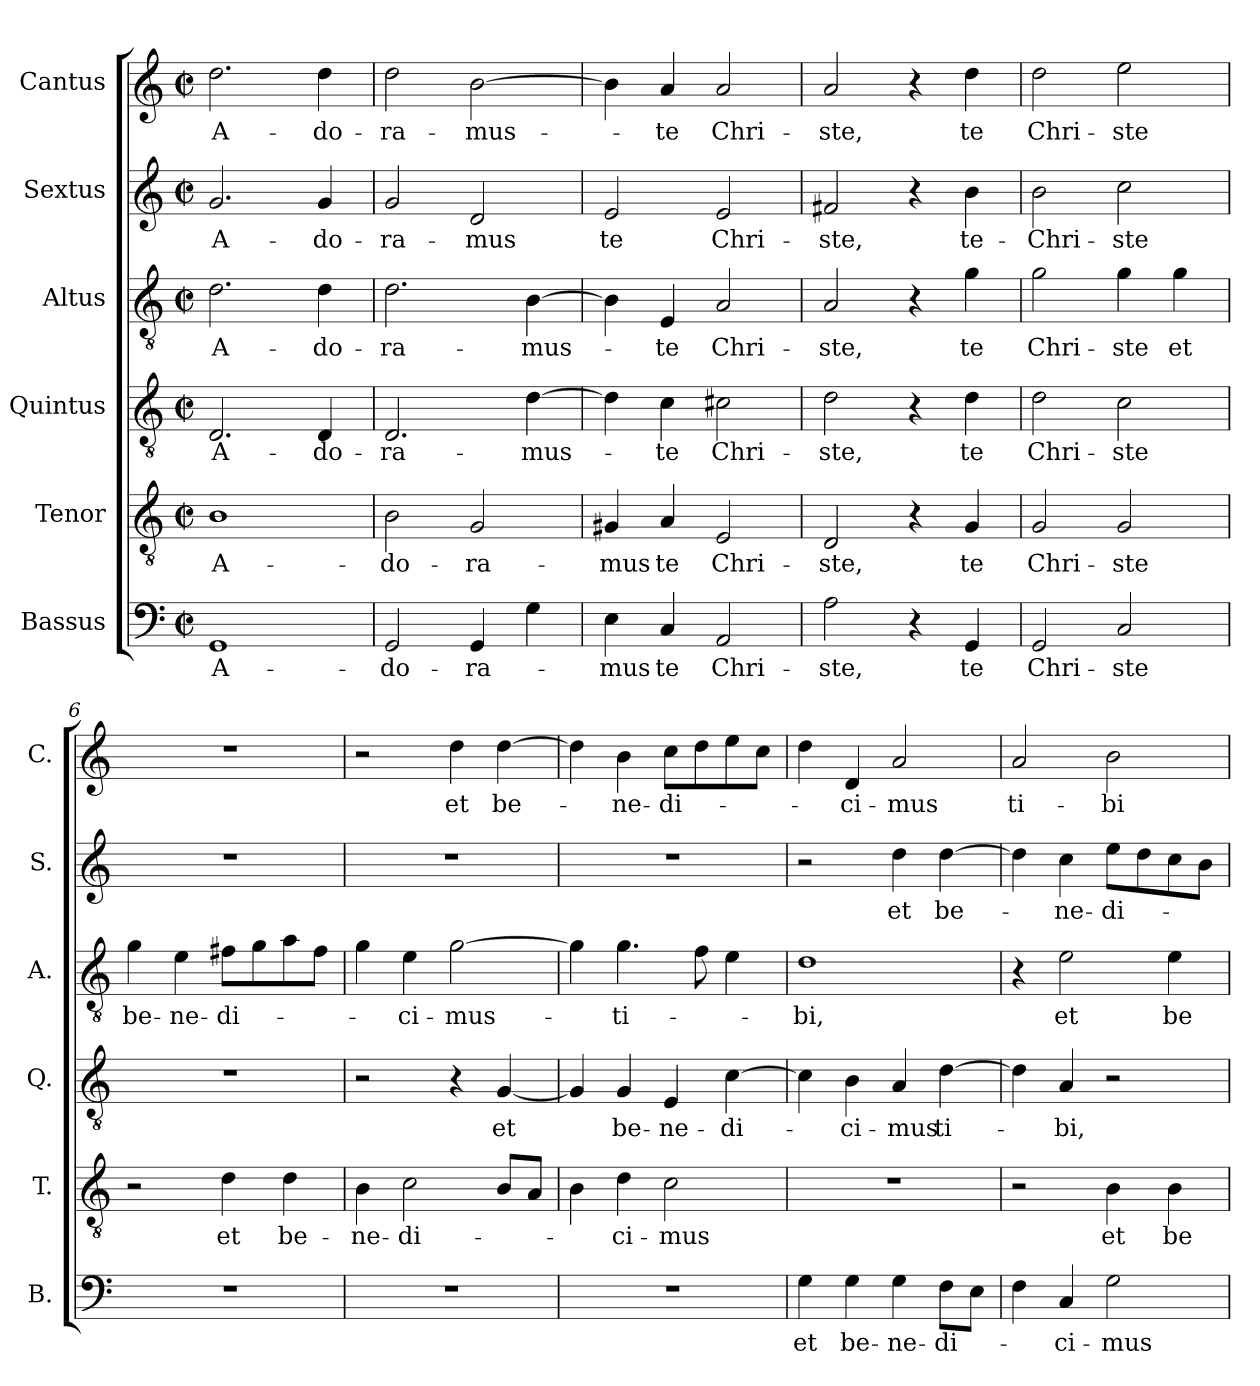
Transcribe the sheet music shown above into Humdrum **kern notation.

**kern	**text	**kern	**text	**kern	**text	**kern	**text	**kern	**text	**kern	**text
*part6	*part6	*part5	*part5	*part4	*part4	*part3	*part3	*part2	*part2	*part1	*part1
*staff6	*staff6	*staff5	*staff5	*staff4	*staff4	*staff3	*staff3	*staff2	*staff2	*staff1	*staff1
*I"Bassus	*	*I"Tenor	*	*I"Quintus	*	*I"Altus	*	*I"Sextus	*	*I"Cantus	*
*I'B.	*	*I'T.	*	*I'Q.	*	*I'A.	*	*I'S.	*	*I'C.	*
!!LO:PB:g=z
*stria5	*	*stria5	*	*stria5	*	*stria5	*	*stria5	*	*stria5	*
*clefF4	*	*clefGv2	*	*clefGv2	*	*clefGv2	*	*clefG2	*	*clefG2	*
*M2/2	*	*M2/2	*	*M2/2	*	*M2/2	*	*M2/2	*	*M2/2	*
*met(c|)	*	*met(c|)	*	*met(c|)	*	*met(c|)	*	*met(c|)	*	*met(c|)	*
=1	=1	=1	=1	=1	=1	=1	=1	=1	=1	=1	=1
!	!LO:LY:b:cj	!	!LO:LY:b:cj	!	!LO:LY:b:cj	!	!LO:LY:b:cj	!	!LO:LY:b:cj	!	!LO:LY:b:cj
1GG	A-	1B	A-	2.D/	A-	2.d\	A-	2.g/	A-	2.dd\	A-
!	!	!	!	!	!LO:LY:b:cj	!	!LO:LY:b:cj	!	!LO:LY:b:cj	!	!LO:LY:b:cj
.	.	.	.	4D/	-do-	4d\	-do-	4g/	-do-	4dd\	-do-
=2	=2	=2	=2	=2	=2	=2	=2	=2	=2	=2	=2
!	!LO:LY:b:cj	!	!LO:LY:b:cj	!	!LO:LY:b:cj	!	!LO:LY:b:cj	!	!LO:LY:b:cj	!	!LO:LY:b:cj
2GG/	-do-	2B\	-do-	2.D/	-ra-	2.d\	-ra-	2g/	-ra-	2dd\	-ra-
!	!LO:LY:b:cj	!	!LO:LY:b:cj	!	!	!	!	!	!LO:LY:b:cj	!	!LO:LY:b:cj
4GG/	-ra-	2G/	-ra-	.	.	.	.	2d/	-mus	[>2b\	-mus-
!	!	!	!	!	!LO:LY:b:cj	!	!LO:LY:b:cj	!	!	!	!
4G\	.	.	.	[>4d\	-mus-	[>4B\	-mus-	.	.	.	.
=3	=3	=3	=3	=3	=3	=3	=3	=3	=3	=3	=3
!	!LO:LY:b:cj	!	!LO:LY:b:cj	!	!	!	!	!	!LO:LY:b:cj	!	!
4E\	-mus	4G#X/	-mus	4d\]	.	4B\]	.	2e/	te	4b\]	.
!	!LO:LY:b:cj	!	!LO:LY:b:cj	!	!LO:LY:b:cj	!	!LO:LY:b:cj	!	!	!	!LO:LY:b:cj
4C/	te	4A/	te	4c\	-te	4E/	-te	.	.	4a/	-te
!	!LO:LY:b:cj	!	!LO:LY:b:cj	!	!LO:LY:b:cj	!	!LO:LY:b:cj	!	!LO:LY:b:cj	!	!LO:LY:b:cj
2AA/	Chri-	2E/	Chri-	2c#X\	Chri-	2A/	Chri-	2e/	Chri-	2a/	Chri-
=4	=4	=4	=4	=4	=4	=4	=4	=4	=4	=4	=4
!	!LO:LY:b:cj	!	!LO:LY:b:cj	!	!LO:LY:b:cj	!	!LO:LY:b:cj	!	!LO:LY:b:cj	!	!LO:LY:b:cj
2A\	-ste,	2D/	-ste,	2d\	-ste,	2A/	-ste,	2f#X/	-ste,	2a/	-ste,
4r	.	4r	.	4r	.	4r	.	4r	.	4r	.
!	!LO:LY:b:cj	!	!LO:LY:b:cj	!	!LO:LY:b:cj	!	!LO:LY:b:cj	!	!LO:LY:b:cj	!	!LO:LY:b:cj
4GG/	te	4G/	te	4d\	te	4g\	te	4b\	te-	4dd\	te
=5	=5	=5	=5	=5	=5	=5	=5	=5	=5	=5	=5
!	!LO:LY:b:cj	!	!LO:LY:b:cj	!	!LO:LY:b:cj	!	!LO:LY:b:cj	!	!LO:LY:b:cj	!	!LO:LY:b:cj
2GG/	Chri-	2G/	Chri-	2d\	Chri-	2g\	Chri-	2b\	-Chri-	2dd\	Chri-
!	!LO:LY:b:cj	!	!LO:LY:b:cj	!	!LO:LY:b:cj	!	!LO:LY:b:cj	!	!LO:LY:b:cj	!	!LO:LY:b:cj
2C/	-ste	2G/	-ste	2c\	-ste	4g\	-ste	2cc\	-ste	2ee\	-ste
!	!	!	!	!	!	!	!LO:LY:b:cj	!	!	!	!
.	.	.	.	.	.	4g\	et	.	.	.	.
=6	=6	=6	=6	=6	=6	=6	=6	=6	=6	=6	=6
!	!	!	!	!	!	!	!LO:LY:b:cj	!	!	!	!
1r	.	2r	.	1r	.	4g\	be-	1r	.	1r	.
!	!	!	!	!	!	!	!LO:LY:b:cj	!	!	!	!
.	.	.	.	.	.	4e\	-ne-	.	.	.	.
!	!	!	!LO:LY:b:cj	!	!	!	!LO:LY:b:cj	!	!	!	!
.	.	4d\	et	.	.	8f#X\L	-di-	.	.	.	.
.	.	.	.	.	.	8g\	.	.	.	.	.
!	!	!	!LO:LY:b:cj	!	!	!	!	!	!	!	!
.	.	4d\	be-	.	.	8a\	.	.	.	.	.
.	.	.	.	.	.	8f#\J	.	.	.	.	.
!!LO:LB:g=z
=7	=7	=7	=7	=7	=7	=7	=7	=7	=7	=7	=7
!	!	!	!LO:LY:b:cj	!	!	!	!	!	!	!	!
1r	.	4B\	-ne-	2r	.	4g\	.	1r	.	2r	.
!	!	!	!LO:LY:b:cj	!	!	!	!LO:LY:b:cj	!	!	!	!
.	.	2c\	-di-	.	.	4e\	-ci-	.	.	.	.
!	!	!	!	!	!	!	!LO:LY:b:cj	!	!	!	!LO:LY:b:cj
.	.	.	.	4r	.	[>2g\	-mus-	.	.	4dd\	et
!	!	!	!	!	!LO:LY:b:cj	!	!	!	!	!	!LO:LY:b:cj
.	.	8B/L	.	[<4G/	et	.	.	.	.	[>4dd\	be-
.	.	8A/J	.	.	.	.	.	.	.	.	.
=8	=8	=8	=8	=8	=8	=8	=8	=8	=8	=8	=8
1r	.	4B\	.	4G/]	.	4g\]	.	1r	.	4dd\]	.
!	!	!	!LO:LY:b:cj	!	!LO:LY:b:cj	!	!LO:LY:b:cj	!	!	!	!LO:LY:b:cj
.	.	4d\	-ci-	4G/	be-	4.g\	-ti-	.	.	4b\	-ne-
!	!	!	!LO:LY:b:cj	!	!LO:LY:b:cj	!	!	!	!	!	!LO:LY:b:cj
.	.	2c\	-mus	4E/	-ne-	.	.	.	.	8cc\L	-di-
.	.	.	.	.	.	8f\	.	.	.	8dd\	.
!	!	!	!	!	!LO:LY:b:cj	!	!	!	!	!	!
.	.	.	.	[>4c\	-di-	4e\	.	.	.	8ee\	.
.	.	.	.	.	.	.	.	.	.	8cc\J	.
=9	=9	=9	=9	=9	=9	=9	=9	=9	=9	=9	=9
!	!LO:LY:b:cj	!	!	!	!	!	!LO:LY:b:cj	!	!	!	!
4G\	et	1r	.	4c\]	.	1d	-bi,	2r	.	4dd\	.
!	!LO:LY:b:cj	!	!	!	!LO:LY:b:cj	!	!	!	!	!	!LO:LY:b:cj
4G\	be-	.	.	4B\	-ci-	.	.	.	.	4d/	-ci-
!	!LO:LY:b:cj	!	!	!	!LO:LY:b:cj	!	!	!	!LO:LY:b:cj	!	!LO:LY:b:cj
4G\	-ne-	.	.	4A/	-mus	.	.	4dd\	et	2a/	-mus
!	!LO:LY:b:cj	!	!	!	!LO:LY:b:cj	!	!	!	!LO:LY:b:cj	!	!
8F\L	-di-	.	.	[>4d\	ti-	.	.	[>4dd\	be-	.	.
8E\J	.	.	.	.	.	.	.	.	.	.	.
=10	=10	=10	=10	=10	=10	=10	=10	=10	=10	=10	=10
!	!	!	!	!	!	!	!	!	!	!	!LO:LY:b:cj
4F\	.	2r	.	4d\]	.	4r	.	4dd\]	.	2a/	ti-
!	!LO:LY:b:cj	!	!	!	!LO:LY:b:cj	!	!LO:LY:b:cj	!	!LO:LY:b:cj	!	!
4C/	-ci-	.	.	4A/	-bi,	2e\	et	4cc\	-ne-	.	.
!	!LO:LY:b:cj	!	!LO:LY:b:cj	!	!	!	!	!	!LO:LY:b:cj	!	!LO:LY:b:cj
2G\	-mus	4B\	et	2r	.	.	.	8ee\L	-di-	2b\	-bi
.	.	.	.	.	.	.	.	8dd\	.	.	.
!	!	!	!LO:LY:b:cj	!	!	!	!LO:LY:b:cj	!	!	!	!
.	.	4B\	be-	.	.	4e\	be-	8cc\	.	.	.
.	.	.	.	.	.	.	.	8b\J	.	.	.
=	=	=	=	=	=	=	=	=	=	=	=
*-	*-	*-	*-	*-	*-	*-	*-	*-	*-	*-	*-
